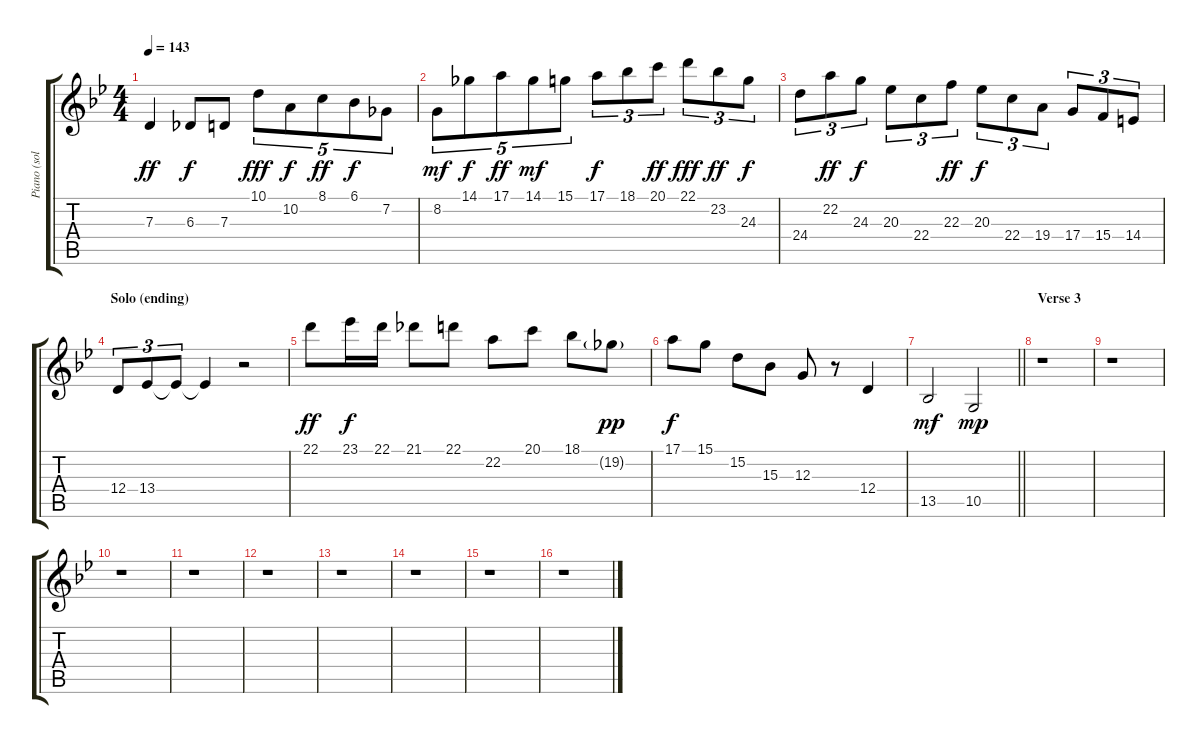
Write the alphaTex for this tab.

\track ("Piano (solo+coda)" "Piano (sol") {instrument brightacousticpiano}
\staff {score tabs}
\tuning (E4 B3 G3 D3 A2 E2) {hide}
\ts (4 4)
\tempo 143
\clef g2
\ks gminor
7.3.4{dy ff} 6.3.8{dy f} 7.3.8 10.1.8{tu (5 4) dy fff} 10.2.8{tu (5 4) dy f} 8.1.8{tu (5 4) dy ff} 6.1.8{tu (5 4) dy f} 7.2.8{tu (5 4)} |
8.2.8{tu (5 4) dy mf} 14.1.8{tu (5 4) dy f} 17.1.8{tu (5 4) dy ff} 14.1.8{tu (5 4) dy mf} 15.1.8{tu (5 4)} 17.1.8{tu (3 2) dy f} 18.1.8{tu (3 2)} 20.1.8{tu (3 2) dy ff} 22.1.8{tu (3 2) dy fff} 23.2.8{tu (3 2) dy ff} 24.3.8{tu (3 2) dy f} |
24.4.8{tu (3 2)} 22.2.8{tu (3 2) dy ff} 24.3.8{tu (3 2) dy f} 20.3.8{tu (3 2)} 22.4.8{tu (3 2)} 22.3.8{tu (3 2) dy ff} 20.3.8{tu (3 2) dy f} 22.4.8{tu (3 2)} 19.4.8{tu (3 2)} 17.4.8{tu (3 2)} 15.4.8{tu (3 2)} 14.4.8{tu (3 2)} |
\section ("" "Solo (ending)")
12.4.8{tu (3 2)} 13.4.8{tu (3 2)} 13.4{t}.8{tu (3 2)} 13.4{t}.4 r.2 |
22.1.8{dy ff} 23.1.16{dy f} 22.1.16 21.1.8 22.1.8 22.2.8 20.1.8 18.1.8 19.2{g}.8{dy pp} |
17.1.8{dy f} 15.1.8 15.2.8 15.3.8 12.3.8 r.8 12.4.4 |
\barLineRight lightlight
13.5.2{dy mf} 10.5.2{dy mp} |
\section ("" "Verse 3")
r.1 |
r.1 |
r.1 |
r.1 |
r.1 |
r.1 |
r.1 |
r.1 |
r.1
